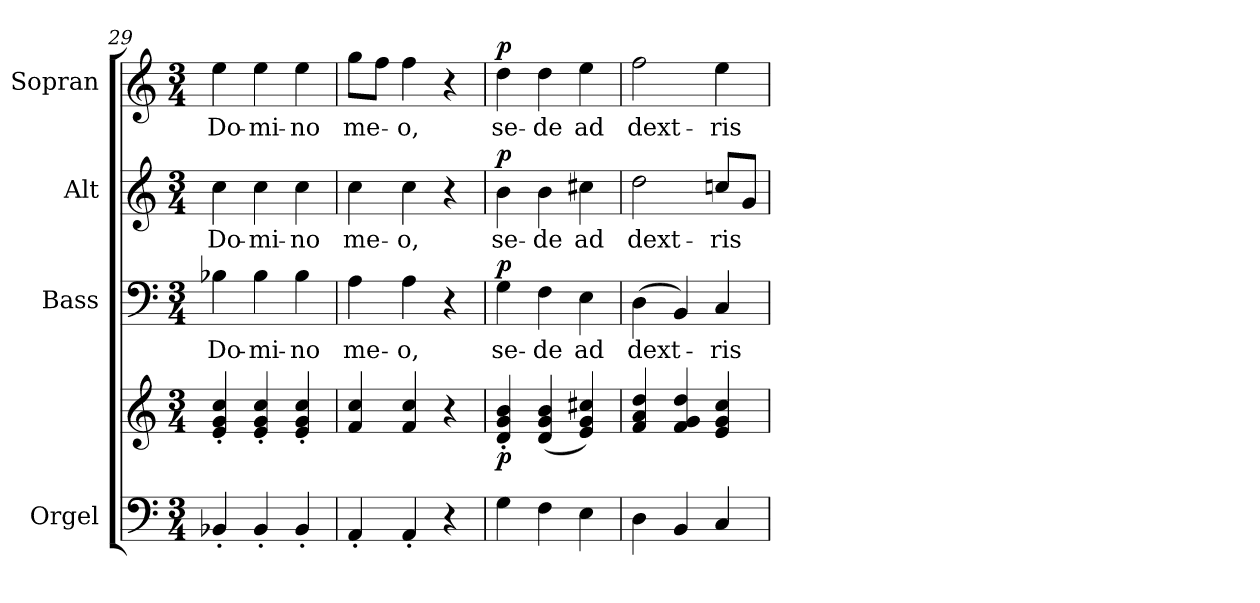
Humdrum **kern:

**kern	**kern	**dynam	**kern	**text	**dynam	**kern	**text	**dynam	**kern	**text	**dynam
*part4	*part4	*part4	*part3	*part3	*part3	*part2	*part2	*part2	*part1	*part1	*part1
*staff5	*staff4	*staff4/5	*staff3	*staff3	*staff3	*staff2	*staff2	*staff2	*staff1	*staff1	*staff1
*I"Orgel	*	*	*I"Bass	*	*	*I"Alt	*	*	*I"Sopran	*	*
*I'Org.	*	*	*I'B.	*	*	*I'A.	*	*	*I'S.	*	*
*clefF4	*clefG2	*	*clefF4	*	*	*clefG2	*	*	*clefG2	*	*
*k[]	*k[]	*	*k[]	*	*	*k[]	*	*	*k[]	*	*
*C:	*C:	*	*C:	*	*	*C:	*	*	*C:	*	*
*M3/4	*M3/4	*	*M3/4	*	*	*M3/4	*	*	*M3/4	*	*
=29	=29	=29	=29	=29	=29	=29	=29	=29	=29	=29	=29
!	!	!	!	!LO:LY:b	!	!	!LO:LY:b	!	!	!LO:LY:b	!
4BB-X'</	4e/'< 4g/'< 4cc/'<	.	4B-X\	Do-	.	4cc\	Do-	.	4ee\	Do-	.
!	!	!	!	!LO:LY:b	!	!	!LO:LY:b	!	!	!LO:LY:b	!
4BB-'</	4e/'< 4g/'< 4cc/'<	.	4B-\	-mi-	.	4cc\	-mi-	.	4ee\	-mi-	.
!	!	!	!	!LO:LY:b	!	!	!LO:LY:b	!	!	!LO:LY:b	!
4BB-'</	4e/'< 4g/'< 4cc/'<	.	4B-\	-no	.	4cc\	-no	.	4ee\	-no	.
=30	=30	=30	=30	=30	=30	=30	=30	=30	=30	=30	=30
!	!	!	!	!LO:LY:b	!	!	!LO:LY:b	!	!	!LO:LY:b	!
4AA'</	4f/ 4cc/	.	4A\	me-	.	4cc\	me-	.	8gg\L	me-	.
.	.	.	.	.	.	.	.	.	8ff\J	.	.
!	!	!	!	!LO:LY:b	!	!	!LO:LY:b	!	!	!LO:LY:b	!
4AA'</	4f/ 4cc/	.	4A\	-o,	.	4cc\	-o,	.	4ff\	-o,	.
4r	4r	.	4r	.	.	4r	.	.	4r	.	.
=31	=31	=31	=31	=31	=31	=31	=31	=31	=31	=31	=31
!	!	!LO:DY:b	!	!LO:LY:b	!LO:DY:a	!	!LO:LY:b	!LO:DY:a	!	!LO:LY:b	!LO:DY:a
4G\	4d/'< 4g/'< 4b/'<	p	4G\	se-	p	4b\	se-	p	4dd\	se-	p
!	!	!	!	!LO:LY:b	!	!	!LO:LY:b	!	!	!LO:LY:b	!
4F\	(<4d/ 4g/ 4b/	.	4F\	-de	.	4b\	-de	.	4dd\	-de	.
!	!	!	!	!LO:LY:b	!	!	!LO:LY:b	!	!	!LO:LY:b	!
4E\	4e/ 4g/ 4cc#X/)	.	4E\	ad	.	4cc#X\	ad	.	4ee\	ad	.
=32	=32	=32	=32	=32	=32	=32	=32	=32	=32	=32	=32
!	!	!	!	!LO:LY:b	!	!	!LO:LY:b	!	!	!LO:LY:b	!
4D\	4f/ 4a/ 4dd/	.	(>4D\	dext-	.	2dd\	dext-	.	2ff\	dext-	.
4BB/	4f/ 4g/ 4dd/	.	4BB/)	.	.	.	.	.	.	.	.
!	!	!	!	!LO:LY:b	!	!	!LO:LY:b	!	!	!LO:LY:b	!
4C/	4e/ 4g/ 4cc/	.	4C/	-ris	.	8ccn/L	-ris	.	4ee\	-ris	.
.	.	.	.	.	.	8g/J	.	.	.	.	.
=	=	=	=	=	=	=	=	=	=	=	=
*-	*-	*-	*-	*-	*-	*-	*-	*-	*-	*-	*-
